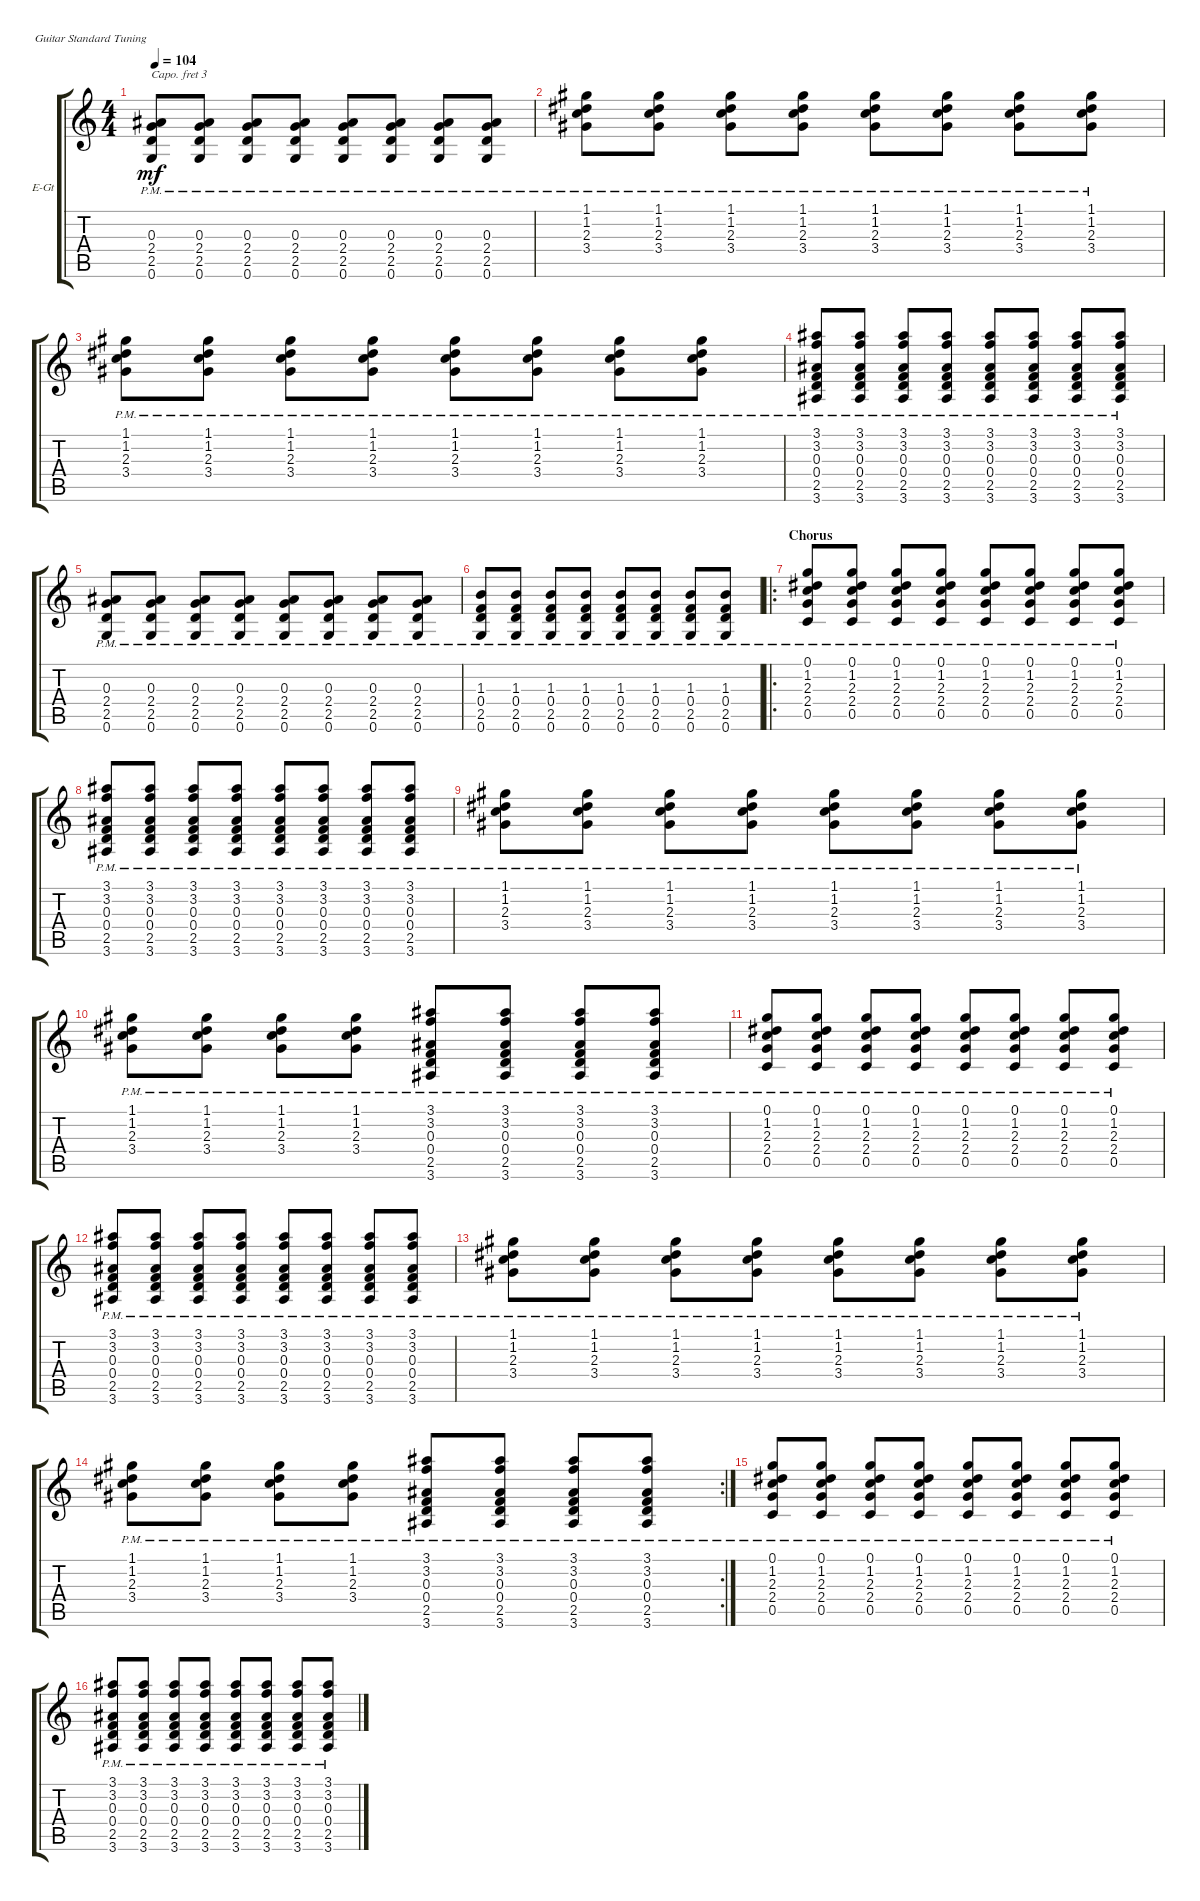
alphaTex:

\defaultSystemsLayout 4
\bracketExtendMode groupsimilarinstruments
\firstSystemTrackNameOrientation horizontal
\otherSystemsTrackNameOrientation horizontal
\track ("Steel string guitar" "E-Gt") {instrument electricguitarclean}
\staff {score tabs}
\capo 3
\tuning (E4 B3 G3 D3 A2 E2)
\ts (4 4)
\tempo 104
\clef g2
\ks c
(0.6{pm} 2.5{pm} 2.4{pm} 0.3{pm}).8{dy mf} (0.6{pm} 2.5{pm} 2.4{pm} 0.3{pm}).8 (0.6{pm} 2.5{pm} 2.4{pm} 0.3{pm}).8 (0.6{pm} 2.5{pm} 2.4{pm} 0.3{pm}).8 (0.6{pm} 2.5{pm} 2.4{pm} 0.3{pm}).8 (0.6{pm} 2.5{pm} 2.4{pm} 0.3{pm}).8 (0.6{pm} 2.5{pm} 2.4{pm} 0.3{pm}).8 (0.6{pm} 2.5{pm} 2.4{pm} 0.3{pm}).8 |
(3.4{pm} 2.3{pm} 1.2{pm} 1.1{pm}).8 (3.4{pm} 2.3{pm} 1.2{pm} 1.1{pm}).8 (3.4{pm} 2.3{pm} 1.2{pm} 1.1{pm}).8 (3.4{pm} 2.3{pm} 1.2{pm} 1.1{pm}).8 (3.4{pm} 2.3{pm} 1.2{pm} 1.1{pm}).8 (3.4{pm} 2.3{pm} 1.2{pm} 1.1{pm}).8 (3.4{pm} 2.3{pm} 1.2{pm} 1.1{pm}).8 (3.4{pm} 2.3{pm} 1.2{pm} 1.1{pm}).8 |
(3.4{pm} 2.3{pm} 1.2{pm} 1.1{pm}).8 (3.4{pm} 2.3{pm} 1.2{pm} 1.1{pm}).8 (3.4{pm} 2.3{pm} 1.2{pm} 1.1{pm}).8 (3.4{pm} 2.3{pm} 1.2{pm} 1.1{pm}).8 (3.4{pm} 2.3{pm} 1.2{pm} 1.1{pm}).8 (3.4{pm} 2.3{pm} 1.2{pm} 1.1{pm}).8 (3.4{pm} 2.3{pm} 1.2{pm} 1.1{pm}).8 (3.4{pm} 2.3{pm} 1.2{pm} 1.1{pm}).8 |
(3.6{pm} 2.5{pm} 0.4{pm} 0.3{pm} 3.2{pm} 3.1{pm}).8 (3.6{pm} 2.5{pm} 0.4{pm} 0.3{pm} 3.2{pm} 3.1{pm}).8 (3.6{pm} 2.5{pm} 0.4{pm} 0.3{pm} 3.2{pm} 3.1{pm}).8 (3.6{pm} 2.5{pm} 0.4{pm} 0.3{pm} 3.2{pm} 3.1{pm}).8 (3.6{pm} 2.5{pm} 0.4{pm} 0.3{pm} 3.2{pm} 3.1{pm}).8 (3.6{pm} 2.5{pm} 0.4{pm} 0.3{pm} 3.2{pm} 3.1{pm}).8 (3.6{pm} 2.5{pm} 0.4{pm} 0.3{pm} 3.2{pm} 3.1{pm}).8 (3.6{pm} 2.5{pm} 0.4{pm} 0.3{pm} 3.2{pm} 3.1{pm}).8 |
(0.6{pm} 2.5{pm} 2.4{pm} 0.3{pm}).8 (0.6{pm} 2.5{pm} 2.4{pm} 0.3{pm}).8 (0.6{pm} 2.5{pm} 2.4{pm} 0.3{pm}).8 (0.6{pm} 2.5{pm} 2.4{pm} 0.3{pm}).8 (0.6{pm} 2.5{pm} 2.4{pm} 0.3{pm}).8 (0.6{pm} 2.5{pm} 2.4{pm} 0.3{pm}).8 (0.6{pm} 2.5{pm} 2.4{pm} 0.3{pm}).8 (0.6{pm} 2.5{pm} 2.4{pm} 0.3{pm}).8 |
(0.6{pm} 2.5{pm} 0.4{pm} 1.3{pm}).8 (0.6{pm} 2.5{pm} 0.4{pm} 1.3{pm}).8 (0.6{pm} 2.5{pm} 0.4{pm} 1.3{pm}).8 (0.6{pm} 2.5{pm} 0.4{pm} 1.3{pm}).8 (0.6{pm} 2.5{pm} 0.4{pm} 1.3{pm}).8 (0.6{pm} 2.5{pm} 0.4{pm} 1.3{pm}).8 (0.6{pm} 2.5{pm} 0.4{pm} 1.3{pm}).8 (0.6{pm} 2.5{pm} 0.4{pm} 1.3{pm}).8 |
\ro
\section ("" "Chorus")
(0.5{pm} 2.4{pm} 2.3{pm} 1.2{pm} 0.1{pm}).8 (0.5{pm} 2.4{pm} 2.3{pm} 1.2{pm} 0.1{pm}).8 (0.5{pm} 2.4{pm} 2.3{pm} 1.2{pm} 0.1{pm}).8 (0.5{pm} 2.4{pm} 2.3{pm} 1.2{pm} 0.1{pm}).8 (0.5{pm} 2.4{pm} 2.3{pm} 1.2{pm} 0.1{pm}).8 (0.5{pm} 2.4{pm} 2.3{pm} 1.2{pm} 0.1{pm}).8 (0.5{pm} 2.4{pm} 2.3{pm} 1.2{pm} 0.1{pm}).8 (0.5{pm} 2.4{pm} 2.3{pm} 1.2{pm} 0.1{pm}).8 |
(3.6{pm} 2.5{pm} 0.4{pm} 0.3{pm} 3.2{pm} 3.1{pm}).8 (3.6{pm} 2.5{pm} 0.4{pm} 0.3{pm} 3.2{pm} 3.1{pm}).8 (3.6{pm} 2.5{pm} 0.4{pm} 0.3{pm} 3.2{pm} 3.1{pm}).8 (3.6{pm} 2.5{pm} 0.4{pm} 0.3{pm} 3.2{pm} 3.1{pm}).8 (3.6{pm} 2.5{pm} 0.4{pm} 0.3{pm} 3.2{pm} 3.1{pm}).8 (3.6{pm} 2.5{pm} 0.4{pm} 0.3{pm} 3.2{pm} 3.1{pm}).8 (3.6{pm} 2.5{pm} 0.4{pm} 0.3{pm} 3.2{pm} 3.1{pm}).8 (3.6{pm} 2.5{pm} 0.4{pm} 0.3{pm} 3.2{pm} 3.1{pm}).8 |
(3.4{pm} 2.3{pm} 1.2{pm} 1.1{pm}).8 (3.4{pm} 2.3{pm} 1.2{pm} 1.1{pm}).8 (3.4{pm} 2.3{pm} 1.2{pm} 1.1{pm}).8 (3.4{pm} 2.3{pm} 1.2{pm} 1.1{pm}).8 (3.4{pm} 2.3{pm} 1.2{pm} 1.1{pm}).8 (3.4{pm} 2.3{pm} 1.2{pm} 1.1{pm}).8 (3.4{pm} 2.3{pm} 1.2{pm} 1.1{pm}).8 (3.4{pm} 2.3{pm} 1.2{pm} 1.1{pm}).8 |
(3.4{pm} 2.3{pm} 1.2{pm} 1.1{pm}).8 (3.4{pm} 2.3{pm} 1.2{pm} 1.1{pm}).8 (3.4{pm} 2.3{pm} 1.2{pm} 1.1{pm}).8 (3.4{pm} 2.3{pm} 1.2{pm} 1.1{pm}).8 (3.6{pm} 2.5{pm} 0.4{pm} 0.3{pm} 3.2{pm} 3.1{pm}).8 (3.6{pm} 2.5{pm} 0.4{pm} 0.3{pm} 3.2{pm} 3.1{pm}).8 (3.6{pm} 2.5{pm} 0.4{pm} 0.3{pm} 3.2{pm} 3.1{pm}).8 (3.6{pm} 2.5{pm} 0.4{pm} 0.3{pm} 3.2{pm} 3.1{pm}).8 |
(0.5{pm} 2.4{pm} 2.3{pm} 1.2{pm} 0.1{pm}).8 (0.5{pm} 2.4{pm} 2.3{pm} 1.2{pm} 0.1{pm}).8 (0.5{pm} 2.4{pm} 2.3{pm} 1.2{pm} 0.1{pm}).8 (0.5{pm} 2.4{pm} 2.3{pm} 1.2{pm} 0.1{pm}).8 (0.5{pm} 2.4{pm} 2.3{pm} 1.2{pm} 0.1{pm}).8 (0.5{pm} 2.4{pm} 2.3{pm} 1.2{pm} 0.1{pm}).8 (0.5{pm} 2.4{pm} 2.3{pm} 1.2{pm} 0.1{pm}).8 (0.5{pm} 2.4{pm} 2.3{pm} 1.2{pm} 0.1{pm}).8 |
(3.6{pm} 2.5{pm} 0.4{pm} 0.3{pm} 3.2{pm} 3.1{pm}).8 (3.6{pm} 2.5{pm} 0.4{pm} 0.3{pm} 3.2{pm} 3.1{pm}).8 (3.6{pm} 2.5{pm} 0.4{pm} 0.3{pm} 3.2{pm} 3.1{pm}).8 (3.6{pm} 2.5{pm} 0.4{pm} 0.3{pm} 3.2{pm} 3.1{pm}).8 (3.6{pm} 2.5{pm} 0.4{pm} 0.3{pm} 3.2{pm} 3.1{pm}).8 (3.6{pm} 2.5{pm} 0.4{pm} 0.3{pm} 3.2{pm} 3.1{pm}).8 (3.6{pm} 2.5{pm} 0.4{pm} 0.3{pm} 3.2{pm} 3.1{pm}).8 (3.6{pm} 2.5{pm} 0.4{pm} 0.3{pm} 3.2{pm} 3.1{pm}).8 |
(3.4{pm} 2.3{pm} 1.2{pm} 1.1{pm}).8 (3.4{pm} 2.3{pm} 1.2{pm} 1.1{pm}).8 (3.4{pm} 2.3{pm} 1.2{pm} 1.1{pm}).8 (3.4{pm} 2.3{pm} 1.2{pm} 1.1{pm}).8 (3.4{pm} 2.3{pm} 1.2{pm} 1.1{pm}).8 (3.4{pm} 2.3{pm} 1.2{pm} 1.1{pm}).8 (3.4{pm} 2.3{pm} 1.2{pm} 1.1{pm}).8 (3.4{pm} 2.3{pm} 1.2{pm} 1.1{pm}).8 |
\rc 2
(3.4{pm} 2.3{pm} 1.2{pm} 1.1{pm}).8 (3.4{pm} 2.3{pm} 1.2{pm} 1.1{pm}).8 (3.4{pm} 2.3{pm} 1.2{pm} 1.1{pm}).8 (3.4{pm} 2.3{pm} 1.2{pm} 1.1{pm}).8 (3.6{pm} 2.5{pm} 0.4{pm} 0.3{pm} 3.2{pm} 3.1{pm}).8 (3.6{pm} 2.5{pm} 0.4{pm} 0.3{pm} 3.2{pm} 3.1{pm}).8 (3.6{pm} 2.5{pm} 0.4{pm} 0.3{pm} 3.2{pm} 3.1{pm}).8 (3.6{pm} 2.5{pm} 0.4{pm} 0.3{pm} 3.2{pm} 3.1{pm}).8 |
(0.5{pm} 2.4{pm} 2.3{pm} 1.2{pm} 0.1{pm}).8 (0.5{pm} 2.4{pm} 2.3{pm} 1.2{pm} 0.1{pm}).8 (0.5{pm} 2.4{pm} 2.3{pm} 1.2{pm} 0.1{pm}).8 (0.5{pm} 2.4{pm} 2.3{pm} 1.2{pm} 0.1{pm}).8 (0.5{pm} 2.4{pm} 2.3{pm} 1.2{pm} 0.1{pm}).8 (0.5{pm} 2.4{pm} 2.3{pm} 1.2{pm} 0.1{pm}).8 (0.5{pm} 2.4{pm} 2.3{pm} 1.2{pm} 0.1{pm}).8 (0.5{pm} 2.4{pm} 2.3{pm} 1.2{pm} 0.1{pm}).8 |
(3.6{pm} 2.5{pm} 0.4{pm} 0.3{pm} 3.2{pm} 3.1{pm}).8 (3.6{pm} 2.5{pm} 0.4{pm} 0.3{pm} 3.2{pm} 3.1{pm}).8 (3.6{pm} 2.5{pm} 0.4{pm} 0.3{pm} 3.2{pm} 3.1{pm}).8 (3.6{pm} 2.5{pm} 0.4{pm} 0.3{pm} 3.2{pm} 3.1{pm}).8 (3.6{pm} 2.5{pm} 0.4{pm} 0.3{pm} 3.2{pm} 3.1{pm}).8 (3.6{pm} 2.5{pm} 0.4{pm} 0.3{pm} 3.2{pm} 3.1{pm}).8 (3.6{pm} 2.5{pm} 0.4{pm} 0.3{pm} 3.2{pm} 3.1{pm}).8 (3.6{pm} 2.5{pm} 0.4{pm} 0.3{pm} 3.2{pm} 3.1{pm}).8
